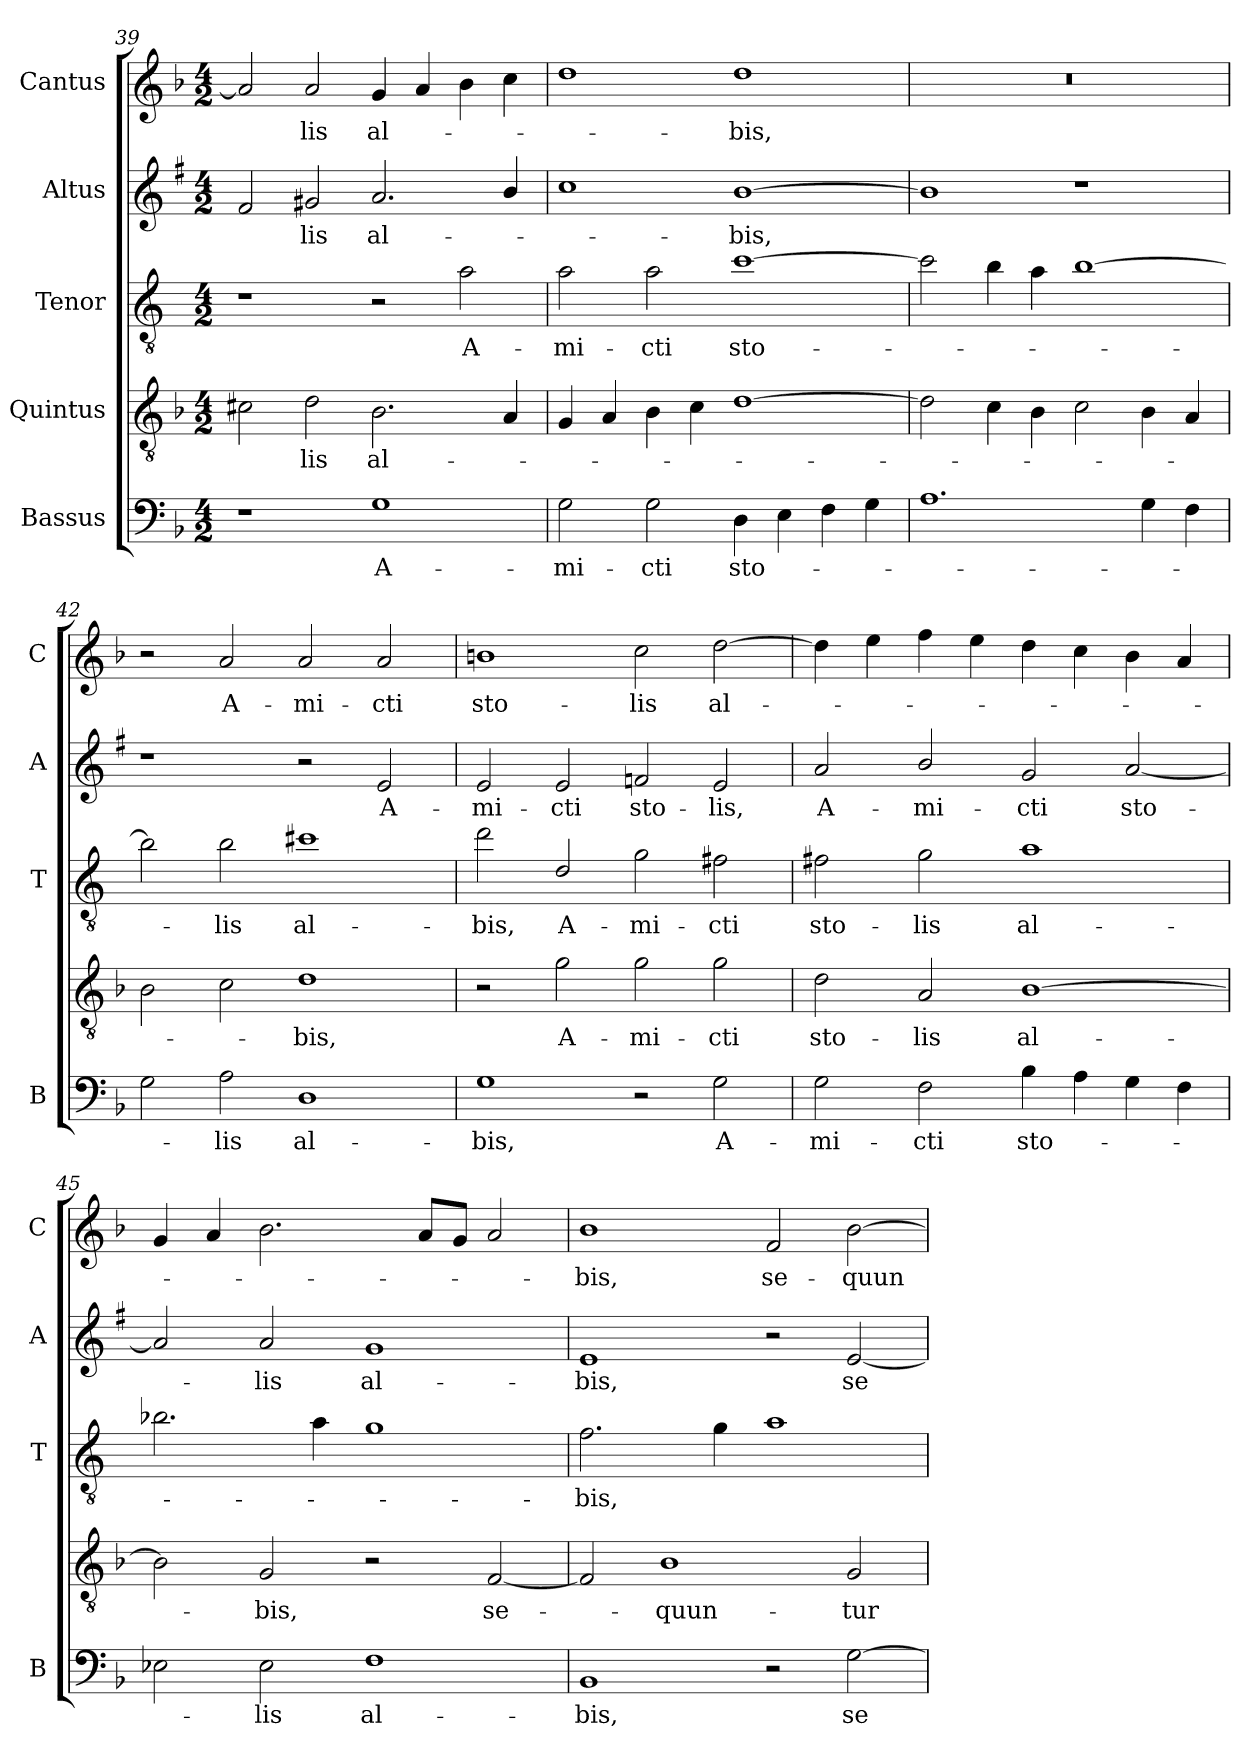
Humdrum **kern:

**kern	**text	**kern	**text	**kern	**text	**kern	**text	**kern	**text
*part5	*part5	*part4	*part4	*part3	*part3	*part2	*part2	*part1	*part1
*staff5	*staff5	*staff4	*staff4	*staff3	*staff3	*staff2	*staff2	*staff1	*staff1
*I"Bassus	*	*I"Quintus	*	*I"Tenor	*	*I"Altus	*	*I"Cantus	*
*I'B	*	*	*	*I'T	*	*I'A	*	*I'C	*
*clefF4	*	*clefGv2	*	*clefGv2	*	*clefG2	*	*clefG2	*
*	*	*	*	*ITrd4c7	*	*ITrd1c2	*	*	*
*k[b-]	*	*k[b-]	*	*k[b-]	*	*k[b-]	*	*k[b-]	*
*F:	*	*F:	*	*F:	*	*F:	*	*F:	*
*M4/2	*	*M4/2	*	*M4/2	*	*M4/2	*	*M4/2	*
=39	=39	=39	=39	=39	=39	=39	=39	=39	=39
1r	.	2c#X\	.	1r	.	2e/	.	2a/]	.
!	!	!	!LO:LY:b	!	!	!	!LO:LY:b	!	!LO:LY:b
.	.	2d\	-lis	.	.	2f#X/	-lis	2a/	-lis
!	!LO:LY:b	!	!LO:LY:b	!	!	!	!LO:LY:b	!	!LO:LY:b
1G	A-	2.B-\	al-	2r	.	2.g/	al-	4g/	al-
.	.	.	.	.	.	.	.	4a/	.
!	!	!	!	!	!LO:LY:b	!	!	!	!
.	.	.	.	2d\	A-	.	.	4b-\	.
.	.	4A/	.	.	.	4a/	.	4cc\	.
=40	=40	=40	=40	=40	=40	=40	=40	=40	=40
!	!LO:LY:b	!	!	!	!LO:LY:b	!	!	!	!
2G\	-mi-	4G/	.	2d\	-mi-	1b-	.	1dd	.
.	.	4A/	.	.	.	.	.	.	.
!	!LO:LY:b	!	!	!	!LO:LY:b	!	!	!	!
2G\	-cti	4B-\	.	2d\	-cti	.	.	.	.
.	.	4c\	.	.	.	.	.	.	.
!	!LO:LY:b	!	!	!	!LO:LY:b	!	!LO:LY:b	!	!LO:LY:b
4D\	sto-	[1d	.	[1f	sto-	[1a	-bis,	1dd	-bis,
4E\	.	.	.	.	.	.	.	.	.
4F\	.	.	.	.	.	.	.	.	.
4G\	.	.	.	.	.	.	.	.	.
=41	=41	=41	=41	=41	=41	=41	=41	=41	=41
1.A	.	2d\]	.	2f\]	.	1a]	.	0r	.
.	.	4c\	.	4e\	.	.	.	.	.
.	.	4B-\	.	4d\	.	.	.	.	.
.	.	2c\	.	[1e	.	1r	.	.	.
4G\	.	4B-\	.	.	.	.	.	.	.
4F\	.	4A/	.	.	.	.	.	.	.
!!LO:LB:g=z
=42	=42	=42	=42	=42	=42	=42	=42	=42	=42
2G\	.	2B-\	.	2e\]	.	1r	.	2r	.
!	!LO:LY:b	!	!	!	!LO:LY:b	!	!	!	!LO:LY:b
2A\	-lis	2c\	.	2e\	-lis	.	.	2a/	A-
!	!LO:LY:b	!	!LO:LY:b	!	!LO:LY:b	!	!	!	!LO:LY:b
1D	al-	1d	-bis,	1f#X	al-	2r	.	2a/	-mi-
!	!	!	!	!	!	!	!LO:LY:b	!	!LO:LY:b
.	.	.	.	.	.	2d/	A-	2a/	-cti
=43	=43	=43	=43	=43	=43	=43	=43	=43	=43
!	!LO:LY:b	!	!	!	!LO:LY:b	!	!LO:LY:b	!	!LO:LY:b
1G	-bis,	2r	.	2g\	-bis,	2d/	-mi-	1bn	sto-
!	!	!	!LO:LY:b	!	!LO:LY:b	!	!LO:LY:b	!	!
.	.	2g\	A-	2G/	A-	2d/	-cti	.	.
!	!	!	!LO:LY:b	!	!LO:LY:b	!	!LO:LY:b	!	!LO:LY:b
2r	.	2g\	-mi-	2c\	-mi-	2e-X/	sto-	2cc\	-lis
!	!LO:LY:b	!	!LO:LY:b	!	!LO:LY:b	!	!LO:LY:b	!	!LO:LY:b
2G\	A-	2g\	-cti	2Bn\	-cti	2d/	-lis,	[2dd\	al-
=44	=44	=44	=44	=44	=44	=44	=44	=44	=44
!	!LO:LY:b	!	!LO:LY:b	!	!LO:LY:b	!	!LO:LY:b	!	!
2G\	-mi-	2d\	sto-	2Bn\	sto-	2g/	A-	4dd\]	.
.	.	.	.	.	.	.	.	4ee\	.
!	!LO:LY:b	!	!LO:LY:b	!	!LO:LY:b	!	!LO:LY:b	!	!
2F\	-cti	2A/	-lis	2c\	-lis	2a/	-mi-	4ff\	.
.	.	.	.	.	.	.	.	4ee\	.
!	!LO:LY:b	!	!LO:LY:b	!	!LO:LY:b	!	!LO:LY:b	!	!
4B-\	sto-	[1B-	al-	1d	al-	2f/	-cti	4dd\	.
4A\	.	.	.	.	.	.	.	4cc\	.
!	!	!	!	!	!	!	!LO:LY:b	!	!
4G\	.	.	.	.	.	[2g/	sto-	4b-\	.
4F\	.	.	.	.	.	.	.	4a/	.
=45	=45	=45	=45	=45	=45	=45	=45	=45	=45
2E-X\	.	2B-\]	.	2.e-X\	.	2g/]	.	4g/	.
.	.	.	.	.	.	.	.	4a/	.
!	!LO:LY:b	!	!LO:LY:b	!	!	!	!LO:LY:b	!	!
2E-\	-lis	2G/	-bis,	.	.	2g/	-lis	2.b-\	.
.	.	.	.	4d\	.	.	.	.	.
!	!LO:LY:b	!	!	!	!	!	!LO:LY:b	!	!
1F	al-	2r	.	1c	.	1f	al-	.	.
.	.	.	.	.	.	.	.	8a/L	.
.	.	.	.	.	.	.	.	8g/J	.
!	!	!	!LO:LY:b	!	!	!	!	!	!
.	.	[2F/	se-	.	.	.	.	2a/	.
=46	=46	=46	=46	=46	=46	=46	=46	=46	=46
!	!LO:LY:b	!	!	!	!LO:LY:b	!	!LO:LY:b	!	!LO:LY:b
1BB-	-bis,	2F/]	.	2.B-\	-bis,	1d	-bis,	1b-	-bis,
!	!	!	!LO:LY:b	!	!	!	!	!	!
.	.	1B-	-quun-	.	.	.	.	.	.
.	.	.	.	4c\	.	.	.	.	.
!	!	!	!	!	!	!	!	!	!LO:LY:b
2r	.	.	.	1d	.	2r	.	2f/	se-
!	!LO:LY:b	!	!LO:LY:b	!	!	!	!LO:LY:b	!	!LO:LY:b
[2G\	se-	2G/	-tur	.	.	[2d/	se-	[2b-\	-quun-
=	=	=	=	=	=	=	=	=	=
*-	*-	*-	*-	*-	*-	*-	*-	*-	*-
